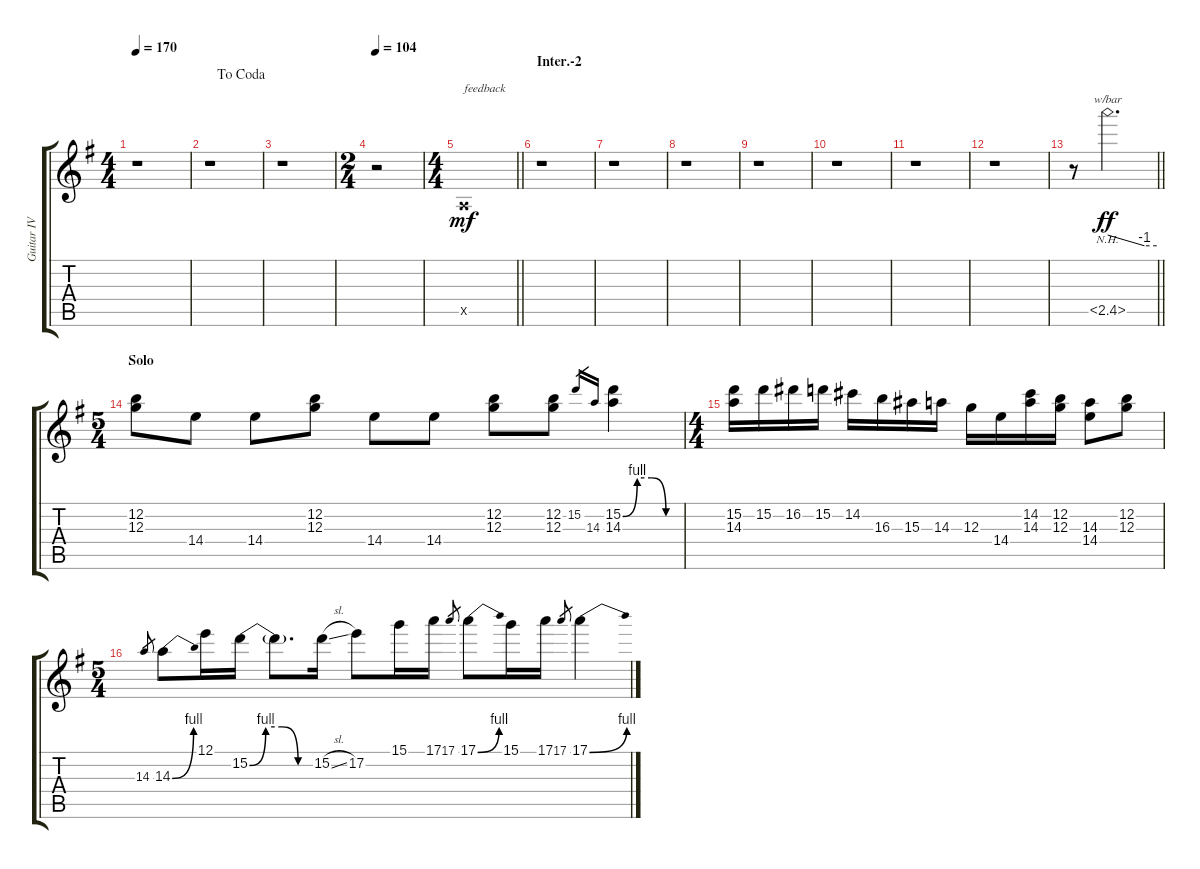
\track ("Guitar IV (Solo)" "Guitar IV ") {instrument distortionguitar}
\staff {score tabs}
\tuning (E4 B3 G3 D3 A2 E2) {hide}
\ts (4 4)
\tempo 170
\clef g2
\ks eminor
r.1{dy mf} |
\jump dacoda
r.1 |
r.1 |
\ts (2 4)
\tempo 104
r.2 |
\ts (4 4)
\barLineRight lightlight
0.5{x}.1{txt "feedback"} |
\section ("" "Inter.-2")
r.1 |
r.1 |
r.1 |
r.1 |
r.1 |
r.1 |
r.1 |
\barLineRight lightlight
r.8 2.5{nh}.2{d tbe (custom default 0 0 45 -4 60 -4) dy ff} |
\ts (5 4)
\section ("" "Solo")
(12.2 12.3).8 14.4.8 14.4.8 (12.2 12.3).8 14.4.8 14.4.8 (12.2 12.3).8 (12.2 12.3).8 15.2.16{gr} 14.3.16{gr} (15.2{be (custom 0 0 15 4 30 4 45 0 60 0)} 14.3).4 |
\ts (4 4)
(15.2 14.3).16 15.2.16 16.2.16 15.2.16 14.2.16 16.3.16 15.3.16 14.3.16 12.3.16 14.4.16 (14.2 14.3).16 (12.2 12.3).16 (14.3 14.4).8 (12.2 12.3).8 |
\ts (5 4)
14.3.8{gr} 14.3{be (bend 0 0 60 4)}.8 12.1.16 15.2{be (custom 0 0 15 4 30 4 45 0 60 0)}.16 15.2{t}.8{d} 15.2{sl}.16 17.2.8 15.1.16 17.1.16 17.1.8{gr} 17.1{be (bend 0 0 60 4)}.8 15.1.16 17.1.16 17.1.8{gr} 17.1{be (bend 0 0 60 4)}.4
